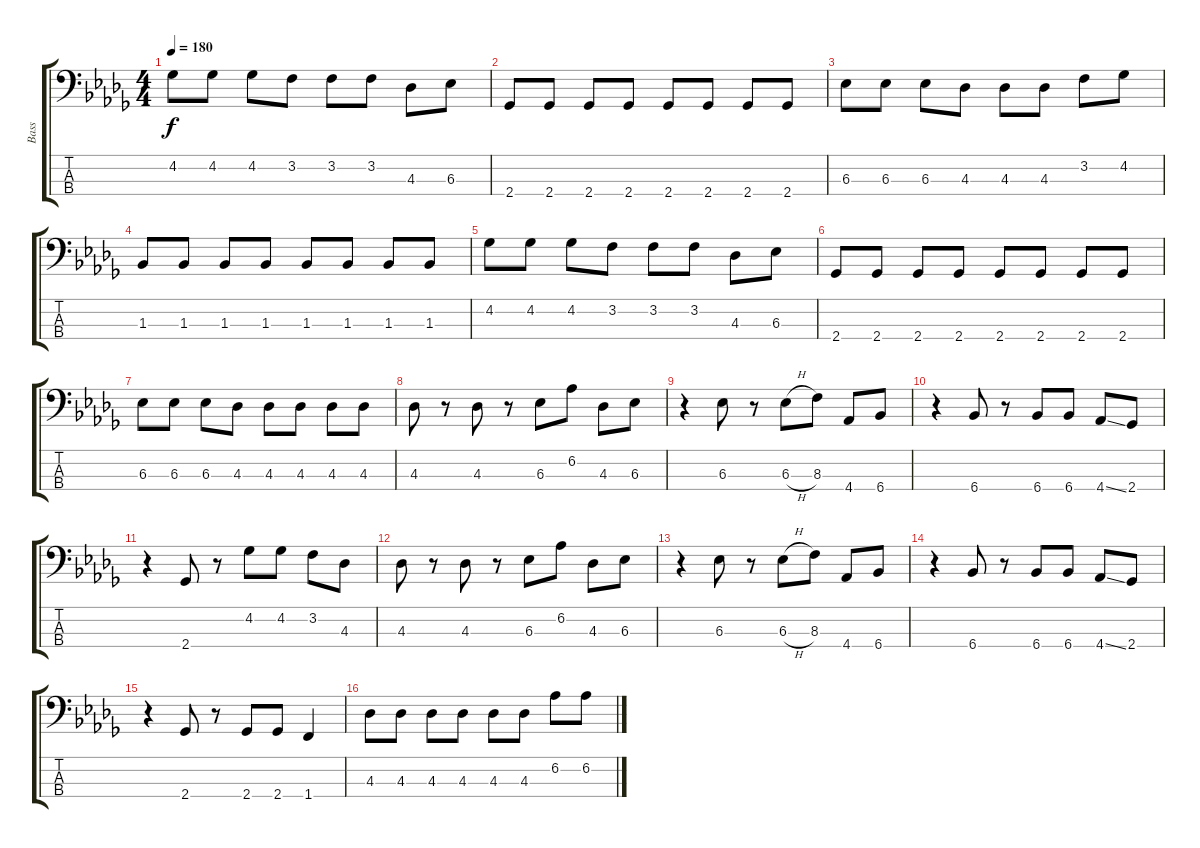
\track ("Bass" "Bass") {instrument electricbasspick}
\staff {score tabs}
\tuning (G2 D2 A1 E1) {hide}
\ts (4 4)
\tempo 180
\clef f4
\ks db
4.2.8{dy f} 4.2.8 4.2.8 3.2.8 3.2.8 3.2.8 4.3.8 6.3.8 |
2.4.8 2.4.8 2.4.8 2.4.8 2.4.8 2.4.8 2.4.8 2.4.8 |
6.3.8 6.3.8 6.3.8 4.3.8 4.3.8 4.3.8 3.2.8 4.2.8 |
1.3.8 1.3.8 1.3.8 1.3.8 1.3.8 1.3.8 1.3.8 1.3.8 |
4.2.8 4.2.8 4.2.8 3.2.8 3.2.8 3.2.8 4.3.8 6.3.8 |
2.4.8 2.4.8 2.4.8 2.4.8 2.4.8 2.4.8 2.4.8 2.4.8 |
6.3.8 6.3.8 6.3.8 4.3.8 4.3.8 4.3.8 4.3.8 4.3.8 |
4.3.8 r.8 4.3.8 r.8 6.3.8 6.2.8 4.3.8 6.3.8 |
r.4 6.3.8 r.8 6.3{h}.8 8.3.8 4.4.8 6.4.8 |
r.4 6.4.8 r.8 6.4.8 6.4.8 4.4{ss}.8 2.4.8 |
r.4 2.4.8 r.8 4.2.8 4.2.8 3.2.8 4.3.8 |
4.3.8 r.8 4.3.8 r.8 6.3.8 6.2.8 4.3.8 6.3.8 |
r.4 6.3.8 r.8 6.3{h}.8 8.3.8 4.4.8 6.4.8 |
r.4 6.4.8 r.8 6.4.8 6.4.8 4.4{ss}.8 2.4.8 |
r.4 2.4.8 r.8 2.4.8 2.4.8 1.4.4 |
4.3.8 4.3.8 4.3.8 4.3.8 4.3.8 4.3.8 6.2.8 6.2.8
